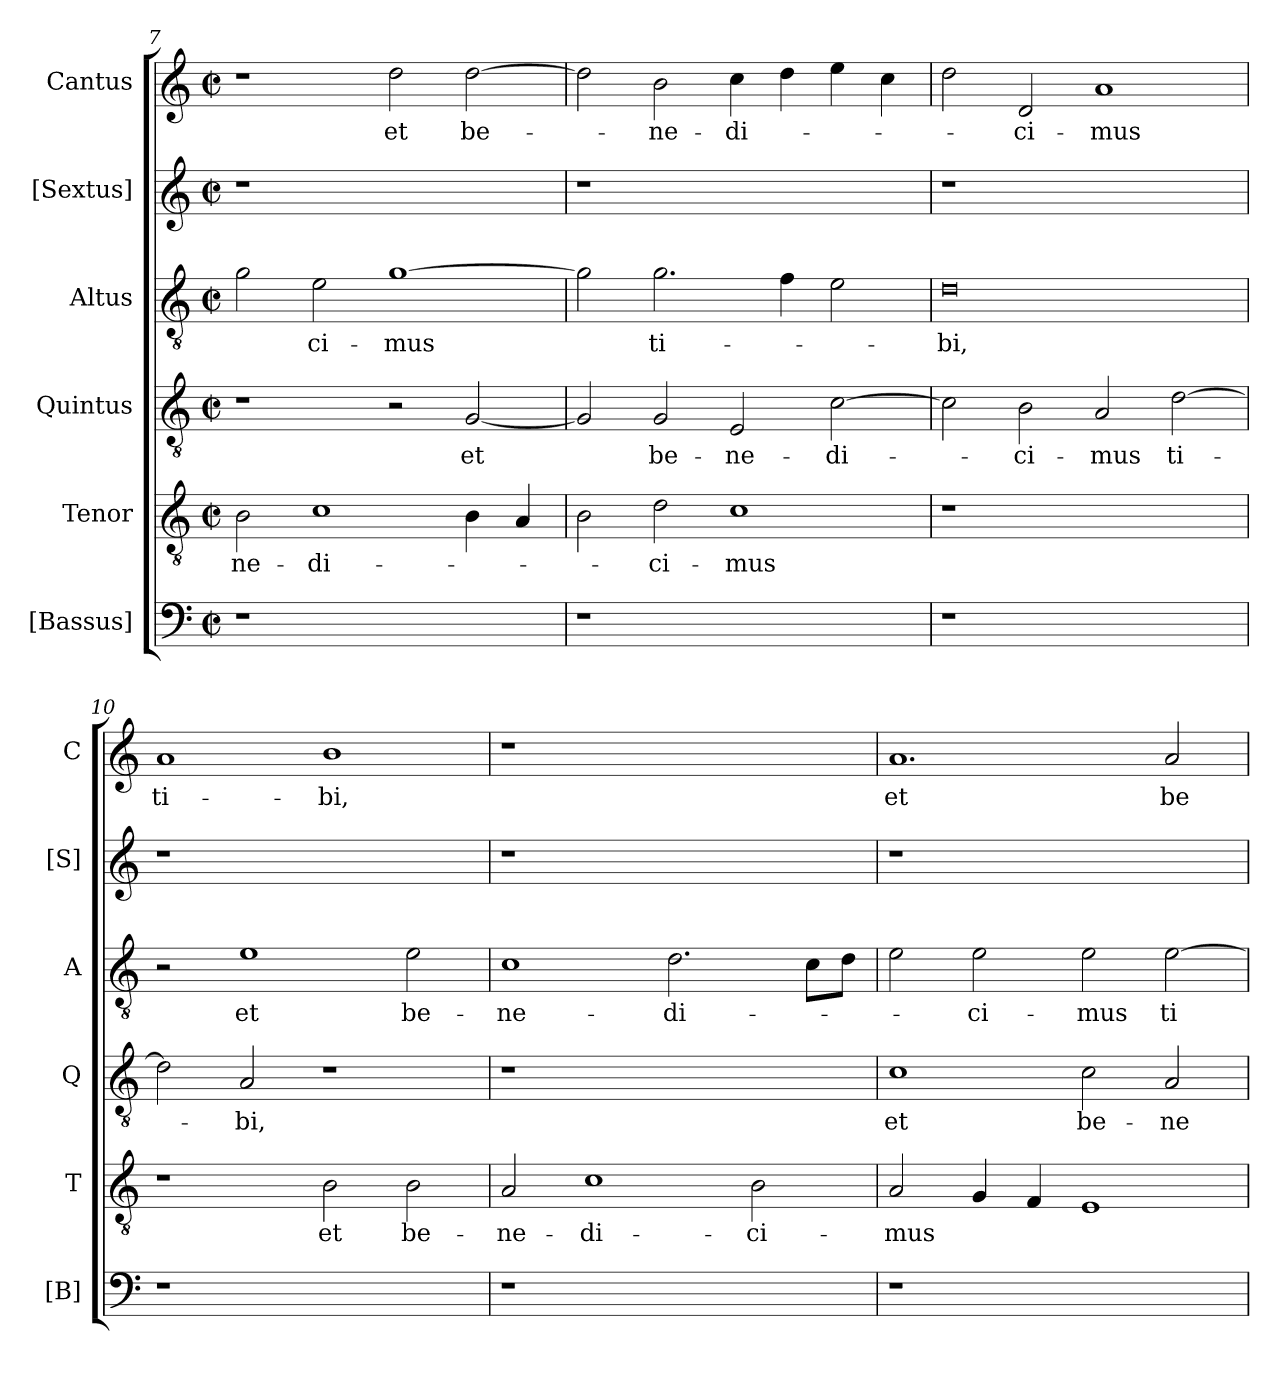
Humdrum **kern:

**kern	**kern	**text	**kern	**text	**kern	**text	**kern	**kern	**text
*part6	*part5	*part5	*part4	*part4	*part3	*part3	*part2	*part1	*part1
*staff6	*staff5	*staff5	*staff4	*staff4	*staff3	*staff3	*staff2	*staff1	*staff1
*I"[Bassus]	*I"Tenor	*	*I"Quintus	*	*I"Altus	*	*I"[Sextus]	*I"Cantus	*
*I'[B]	*I'T	*	*I'Q	*	*I'A	*	*I'[S]	*I'C	*
*clefF4	*clefGv2	*	*clefGv2	*	*clefGv2	*	*clefG2	*clefG2	*
*k[]	*k[]	*	*k[]	*	*k[]	*	*k[]	*k[]	*
*C:	*C:	*	*C:	*	*C:	*	*C:	*C:	*
*M2/2	*M2/2	*	*M2/2	*	*M2/2	*	*M2/2	*M2/2	*
*met(c|)	*met(c|)	*	*met(c|)	*	*met(c|)	*	*met(c|)	*met(c|)	*
=7	=7	=7	=7	=7	=7	=7	=7	=7	=7
1r	2B\	-ne-	1r	.	2g\	.	1r	1r	.
.	1c\	-di-	.	.	2e\	-ci-	.	.	.
1ryy	.	.	2r	.	[1g\	-mus	1ryy	2dd\	et
.	4B\	.	[2G/	et	.	.	.	[2dd\	be-
.	4A/	.	.	.	.	.	.	.	.
=8	=8	=8	=8	=8	=8	=8	=8	=8	=8
1r	2B\	.	2G/]	.	2g\]	.	1r	2dd\]	.
.	2d\	-ci-	2G/	be-	2.g\	ti-	.	2b\	-ne-
1ryy	1c\	-mus	2E/	-ne-	.	.	1ryy	4cc\	-di-
.	.	.	.	.	4f\	.	.	4dd\	.
.	.	.	[2c\	-di-	2e\	.	.	4ee\	.
.	.	.	.	.	.	.	.	4cc\	.
=9	=9	=9	=9	=9	=9	=9	=9	=9	=9
1r	1r	.	2c\]	.	0d\	-bi,	1r	2dd\	.
.	.	.	2B\	-ci-	.	.	.	2d/	-ci-
1ryy	1ryy	.	2A/	-mus	.	.	1ryy	1a/	-mus
.	.	.	[2d\	ti-	.	.	.	.	.
=10	=10	=10	=10	=10	=10	=10	=10	=10	=10
1r	1r	.	2d\]	.	2r	.	1r	1a/	ti-
.	.	.	2A/	-bi,	1e\	et	.	.	.
1ryy	2B\	et	1r	.	.	.	1ryy	1b\	-bi,
.	2B\	be-	.	.	2e\	be-	.	.	.
=11	=11	=11	=11	=11	=11	=11	=11	=11	=11
1r	2A/	-ne-	1r	.	1c\	-ne-	1r	1r	.
.	1c\	-di-	.	.	.	.	.	.	.
1ryy	.	.	1ryy	.	2.d\	-di-	1ryy	1ryy	.
.	2B\	-ci-	.	.	.	.	.	.	.
.	.	.	.	.	8c\L	.	.	.	.
.	.	.	.	.	8d\J	.	.	.	.
=12	=12	=12	=12	=12	=12	=12	=12	=12	=12
1r	2A/	-mus	1c\	et	2e\	.	1r	1.a/	et
.	4G/	.	.	.	2e\	-ci-	.	.	.
.	4F/	.	.	.	.	.	.	.	.
1ryy	1E/	.	2c\	be-	2e\	-mus	1ryy	.	.
.	.	.	2A/	-ne-	[2e\	ti-	.	2a/	be-
=	=	=	=	=	=	=	=	=	=
*-	*-	*-	*-	*-	*-	*-	*-	*-	*-
